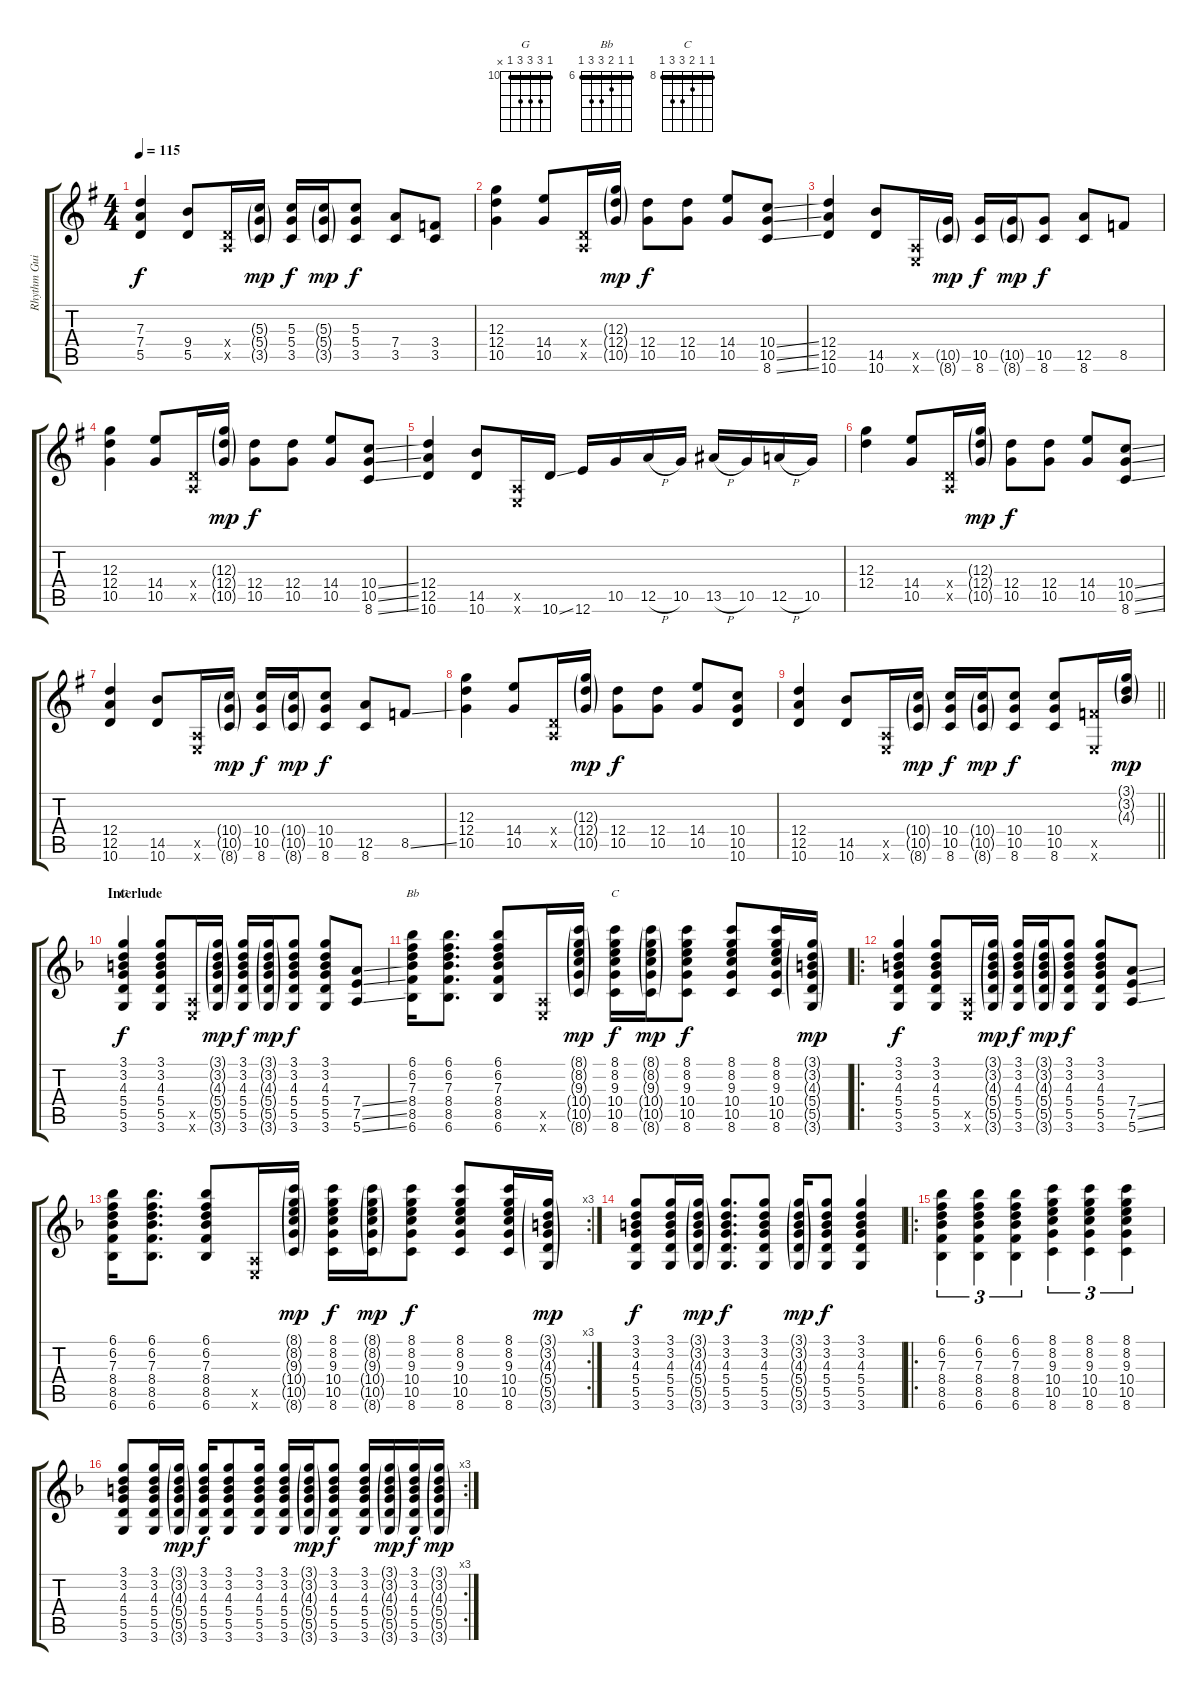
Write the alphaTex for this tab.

\track ("Rhythm Guitar" "Rhythm Gui") {instrument electricguitarclean}
\staff {score tabs}
\tuning (E4 B3 G3 D3 A2 E2) {hide}
\chord ("G" 10 12 12 12 10 x) {firstfret 10 barre 10}
\chord ("Bb" 6 6 7 8 8 6) {firstfret 6 barre 6}
\chord ("C" 8 8 9 10 10 8) {firstfret 8 barre 8}
\ts (4 4)
\tempo 115
\clef g2
\ks g
(7.3 7.4 5.5).4{dy f} (9.4 5.5).8 (0.4{x} 0.5{x}).16 (5.3{g} 5.4{g} 3.5{g}).16{dy mp} (5.3 5.4 3.5).16{dy f} (5.3{g} 5.4{g} 3.5{g}).16{dy mp} (5.3 5.4 3.5).8{dy f} (7.4 3.5).8 (3.4 3.5).8 |
(12.3 12.4 10.5).4 (14.4 10.5).8 (0.4{x} 0.5{x}).16 (12.3{g} 12.4{g} 10.5{g}).16{dy mp} (12.4 10.5).8{dy f} (12.4 10.5).8 (14.4 10.5).8 (10.4{ss} 10.5{ss} 8.6{ss}).8 |
(12.4 12.5 10.6).4 (14.5 10.6).8 (0.5{x} 0.6{x}).16 (10.5{g} 8.6{g}).16{dy mp} (10.5 8.6).16{dy f} (10.5{g} 8.6{g}).16{dy mp} (10.5 8.6).8{dy f} (12.5 8.6).8 8.5.8 |
(12.3 12.4 10.5).4 (14.4 10.5).8 (0.4{x} 0.5{x}).16 (12.3{g} 12.4{g} 10.5{g}).16{dy mp} (12.4 10.5).8{dy f} (12.4 10.5).8 (14.4 10.5).8 (10.4{ss} 10.5{ss} 8.6{ss}).8 |
(12.4 12.5 10.6).4 (14.5 10.6).8 (0.5{x} 0.6{x}).16 10.6{ss}.16 12.6.16 10.5.16 12.5{h}.16 10.5.16 13.5{h}.16 10.5.16 12.5{h}.16 10.5.16 |
(12.3 12.4).4 (14.4 10.5).8 (0.4{x} 0.5{x}).16 (12.3{g} 12.4{g} 10.5{g}).16{dy mp} (12.4 10.5).8{dy f} (12.4 10.5).8 (14.4 10.5).8 (10.4{ss} 10.5{ss} 8.6{ss}).8 |
(12.4 12.5 10.6).4 (14.5 10.6).8 (0.5{x} 0.6{x}).16 (10.4{g} 10.5{g} 8.6{g}).16{dy mp} (10.4 10.5 8.6).16{dy f} (10.4{g} 10.5{g} 8.6{g}).16{dy mp} (10.4 10.5 8.6).8{dy f} (12.5 8.6).8 8.5{ss}.8 |
(12.3 12.4 10.5).4 (14.4 10.5).8 (0.4{x} 0.5{x}).16 (12.3{g} 12.4{g} 10.5{g}).16{dy mp} (12.4 10.5).8{dy f} (12.4 10.5).8 (14.4 10.5).8 (10.4 10.5 10.6).8 |
\barLineRight lightlight
(12.4 12.5 10.6).4 (14.5 10.6).8 (0.5{x} 0.6{x}).16 (10.4{g} 10.5{g} 8.6{g}).16{dy mp} (10.4 10.5 8.6).16{dy f} (10.4{g} 10.5{g} 8.6{g}).16{dy mp} (10.4 10.5 8.6).8{dy f} (10.4 10.5 8.6).8 (8.5{x} 0.6{x}).16 (3.1{g} 3.2{g} 4.3{g}).16{dy mp} |
\section ("" "Interlude")
\ks f
(3.1 3.2 4.3 5.4 5.5 3.6).4{ch "G" dy f} (3.1 3.2 4.3 5.4 5.5 3.6).8 (0.5{x} 0.6{x}).16 (3.1{g} 3.2{g} 4.3{g} 5.4{g} 5.5{g} 3.6{g}).16{dy mp} (3.1 3.2 4.3 5.4 5.5 3.6).16{dy f} (3.1{g} 3.2{g} 4.3{g} 5.4{g} 5.5{g} 3.6{g}).16{dy mp} (3.1 3.2 4.3 5.4 5.5 3.6).8{dy f} (3.1 3.2 4.3 5.4 5.5 3.6).8 (7.4{ss} 7.5{ss} 5.6{ss}).8 |
(6.1 6.2 7.3 8.4 8.5 6.6).16{ch "Bb"} (6.1 6.2 7.3 8.4 8.5 6.6).8{d} (6.1 6.2 7.3 8.4 8.5 6.6).8 (0.5{x} 0.6{x}).16 (8.1{g} 8.2{g} 9.3{g} 10.4{g} 10.5{g} 8.6{g}).16{dy mp} (8.1 8.2 9.3 10.4 10.5 8.6).16{ch "C" dy f} (8.1{g} 8.2{g} 9.3{g} 10.4{g} 10.5{g} 8.6{g}).16{dy mp} (8.1 8.2 9.3 10.4 10.5 8.6).8{dy f} (8.1 8.2 9.3 10.4 10.5 8.6).8 (8.1 8.2 9.3 10.4 10.5 8.6).16 (3.1{g} 3.2{g} 4.3{g} 5.4{g} 5.5{g} 3.6{g}).16{dy mp} |
\ro
(3.1 3.2 4.3 5.4 5.5 3.6).4{dy f} (3.1 3.2 4.3 5.4 5.5 3.6).8 (0.5{x} 0.6{x}).16 (3.1{g} 3.2{g} 4.3{g} 5.4{g} 5.5{g} 3.6{g}).16{dy mp} (3.1 3.2 4.3 5.4 5.5 3.6).16{dy f} (3.1{g} 3.2{g} 4.3{g} 5.4{g} 5.5{g} 3.6{g}).16{dy mp} (3.1 3.2 4.3 5.4 5.5 3.6).8{dy f} (3.1 3.2 4.3 5.4 5.5 3.6).8 (7.4{ss} 7.5{ss} 5.6{ss}).8 |
\rc 3
(6.1 6.2 7.3 8.4 8.5 6.6).16 (6.1 6.2 7.3 8.4 8.5 6.6).8{d} (6.1 6.2 7.3 8.4 8.5 6.6).8 (0.5{x} 0.6{x}).16 (8.1{g} 8.2{g} 9.3{g} 10.4{g} 10.5{g} 8.6{g}).16{dy mp} (8.1 8.2 9.3 10.4 10.5 8.6).16{dy f} (8.1{g} 8.2{g} 9.3{g} 10.4{g} 10.5{g} 8.6{g}).16{dy mp} (8.1 8.2 9.3 10.4 10.5 8.6).8{dy f} (8.1 8.2 9.3 10.4 10.5 8.6).8 (8.1 8.2 9.3 10.4 10.5 8.6).16 (3.1{g} 3.2{g} 4.3{g} 5.4{g} 5.5{g} 3.6{g}).16{dy mp} |
(3.1 3.2 4.3 5.4 5.5 3.6).8{dy f} (3.1 3.2 4.3 5.4 5.5 3.6).16 (3.1{g} 3.2{g} 4.3{g} 5.4{g} 5.5{g} 3.6{g}).16{dy mp} (3.1 3.2 4.3 5.4 5.5 3.6).8{d dy f} (3.1 3.2 4.3 5.4 5.5 3.6).8 (3.1{g} 3.2{g} 4.3{g} 5.4{g} 5.5{g} 3.6{g}).16{dy mp} (3.1 3.2 4.3 5.4 5.5 3.6).8{dy f} (3.1 3.2 4.3 5.4 5.5 3.6).4 |
\ro
(6.1 6.2 7.3 8.4 8.5 6.6).4{tu (3 2)} (6.1 6.2 7.3 8.4 8.5 6.6).4{tu (3 2)} (6.1 6.2 7.3 8.4 8.5 6.6).4{tu (3 2)} (8.1 8.2 9.3 10.4 10.5 8.6).4{tu (3 2)} (8.1 8.2 9.3 10.4 10.5 8.6).4{tu (3 2)} (8.1 8.2 9.3 10.4 10.5 8.6).4{tu (3 2)} |
\rc 3
(3.1 3.2 4.3 5.4 5.5 3.6).8 (3.1 3.2 4.3 5.4 5.5 3.6).16 (3.1{g} 3.2{g} 4.3{g} 5.4{g} 5.5{g} 3.6{g}).16{dy mp} (3.1 3.2 4.3 5.4 5.5 3.6).16{dy f} (3.1 3.2 4.3 5.4 5.5 3.6).8 (3.1 3.2 4.3 5.4 5.5 3.6).16 (3.1 3.2 4.3 5.4 5.5 3.6).16 (3.1{g} 3.2{g} 4.3{g} 5.4{g} 5.5{g} 3.6{g}).16{dy mp} (3.1 3.2 4.3 5.4 5.5 3.6).8{dy f} (3.1 3.2 4.3 5.4 5.5 3.6).16 (3.1{g} 3.2{g} 4.3{g} 5.4{g} 5.5{g} 3.6{g}).16{dy mp} (3.1 3.2 4.3 5.4 5.5 3.6).16{dy f} (3.1{g} 3.2{g} 4.3{g} 5.4{g} 5.5{g} 3.6{g}).16{dy mp}
